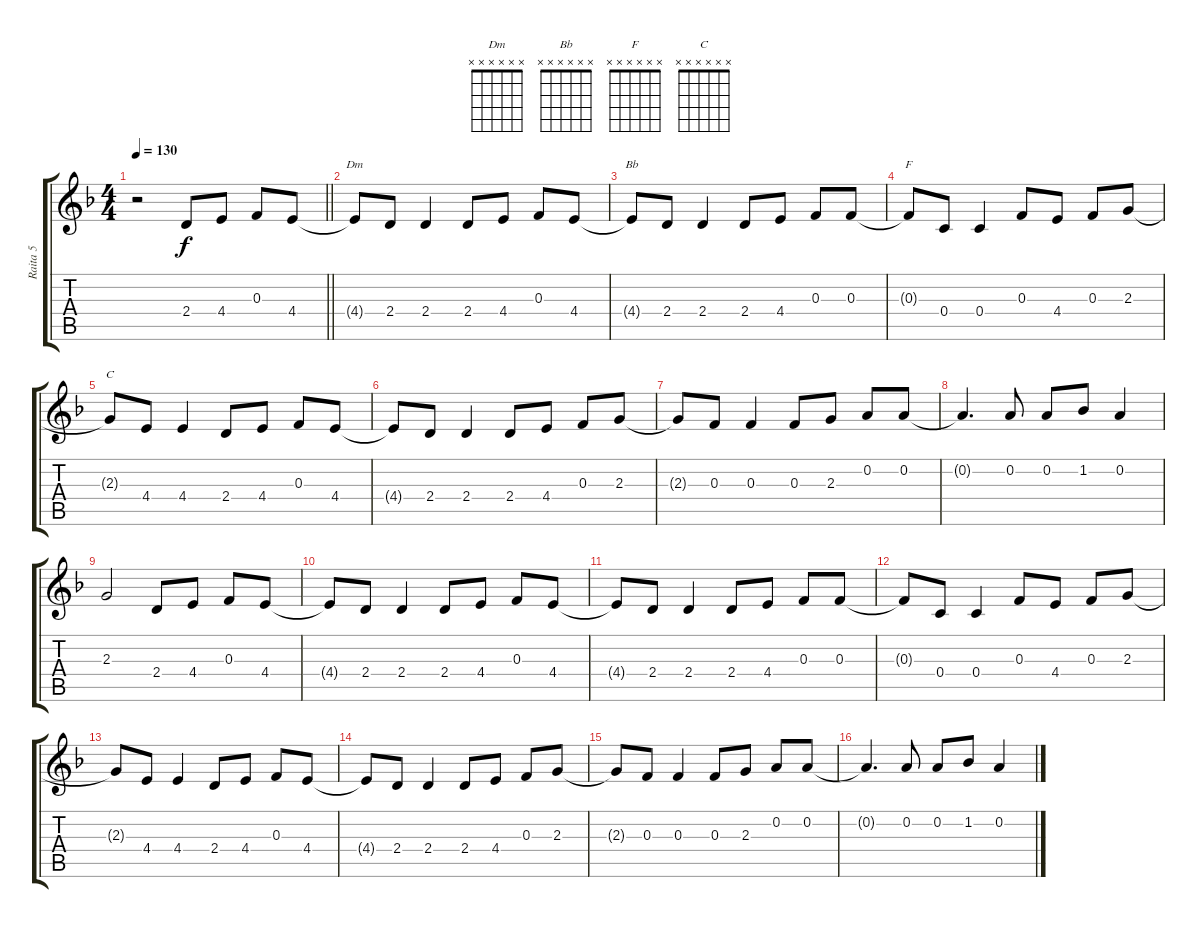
\track ("Raita 5" "Raita 5") {instrument distortionguitar}
\staff {score tabs}
\tuning (D4 A3 F3 C3 G2 D2) {hide}
\chord ("Dm" x x x x x x)
\chord ("Bb" x x x x x x)
\chord ("F" x x x x x x)
\chord ("C" x x x x x x)
\ts (4 4)
\tempo 130
\clef g2
\barLineRight lightlight
\ks f
r.2{dy f} 2.4.8 4.4.8 0.3.8 4.4.8 |
4.4{t}.8{ch "Dm"} 2.4.8 2.4.4 2.4.8 4.4.8 0.3.8 4.4.8 |
4.4{t}.8{ch "Bb"} 2.4.8 2.4.4 2.4.8 4.4.8 0.3.8 0.3.8 |
0.3{t}.8{ch "F"} 0.4.8 0.4.4 0.3.8 4.4.8 0.3.8 2.3.8 |
2.3{t}.8{ch "C"} 4.4.8 4.4.4 2.4.8 4.4.8 0.3.8 4.4.8 |
4.4{t}.8 2.4.8 2.4.4 2.4.8 4.4.8 0.3.8 2.3.8 |
2.3{t}.8 0.3.8 0.3.4 0.3.8 2.3.8 0.2.8 0.2.8 |
0.2{t}.4{d} 0.2.8 0.2.8 1.2.8 0.2.4 |
2.3.2 2.4.8 4.4.8 0.3.8 4.4.8 |
4.4{t}.8 2.4.8 2.4.4 2.4.8 4.4.8 0.3.8 4.4.8 |
4.4{t}.8 2.4.8 2.4.4 2.4.8 4.4.8 0.3.8 0.3.8 |
0.3{t}.8 0.4.8 0.4.4 0.3.8 4.4.8 0.3.8 2.3.8 |
2.3{t}.8 4.4.8 4.4.4 2.4.8 4.4.8 0.3.8 4.4.8 |
4.4{t}.8 2.4.8 2.4.4 2.4.8 4.4.8 0.3.8 2.3.8 |
2.3{t}.8 0.3.8 0.3.4 0.3.8 2.3.8 0.2.8 0.2.8 |
0.2{t}.4{d} 0.2.8 0.2.8 1.2.8 0.2.4
